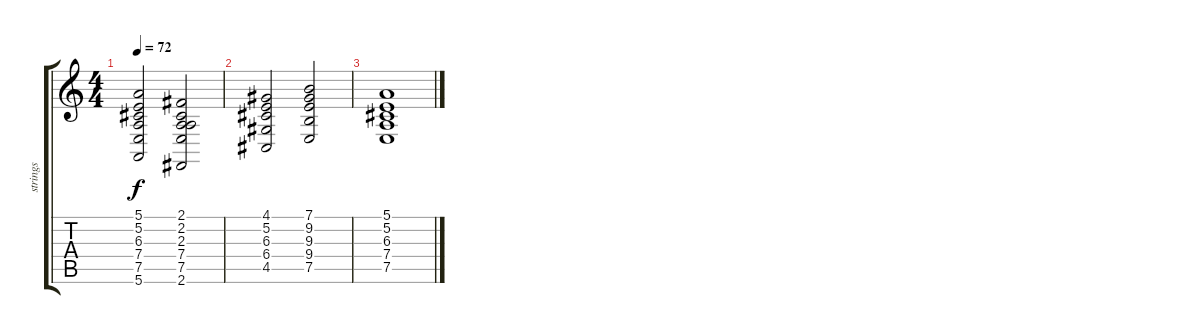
\track ("strings" "strings") {instrument stringensemble1}
\staff {score tabs}
\tuning (E4 B3 G3 D3 A2 E2) {hide}
\ts (4 4)
\tempo 72
\clef g2
\ks c
(5.1 5.2 6.3 7.4 7.5 5.6).2{dy f} (2.1 2.2 2.3 7.4 7.5 2.6).2 |
(4.1 5.2 6.3 6.4 4.5).2 (7.1 9.2 9.3 9.4 7.5).2 |
(5.1 5.2 6.3 7.4 7.5).1
